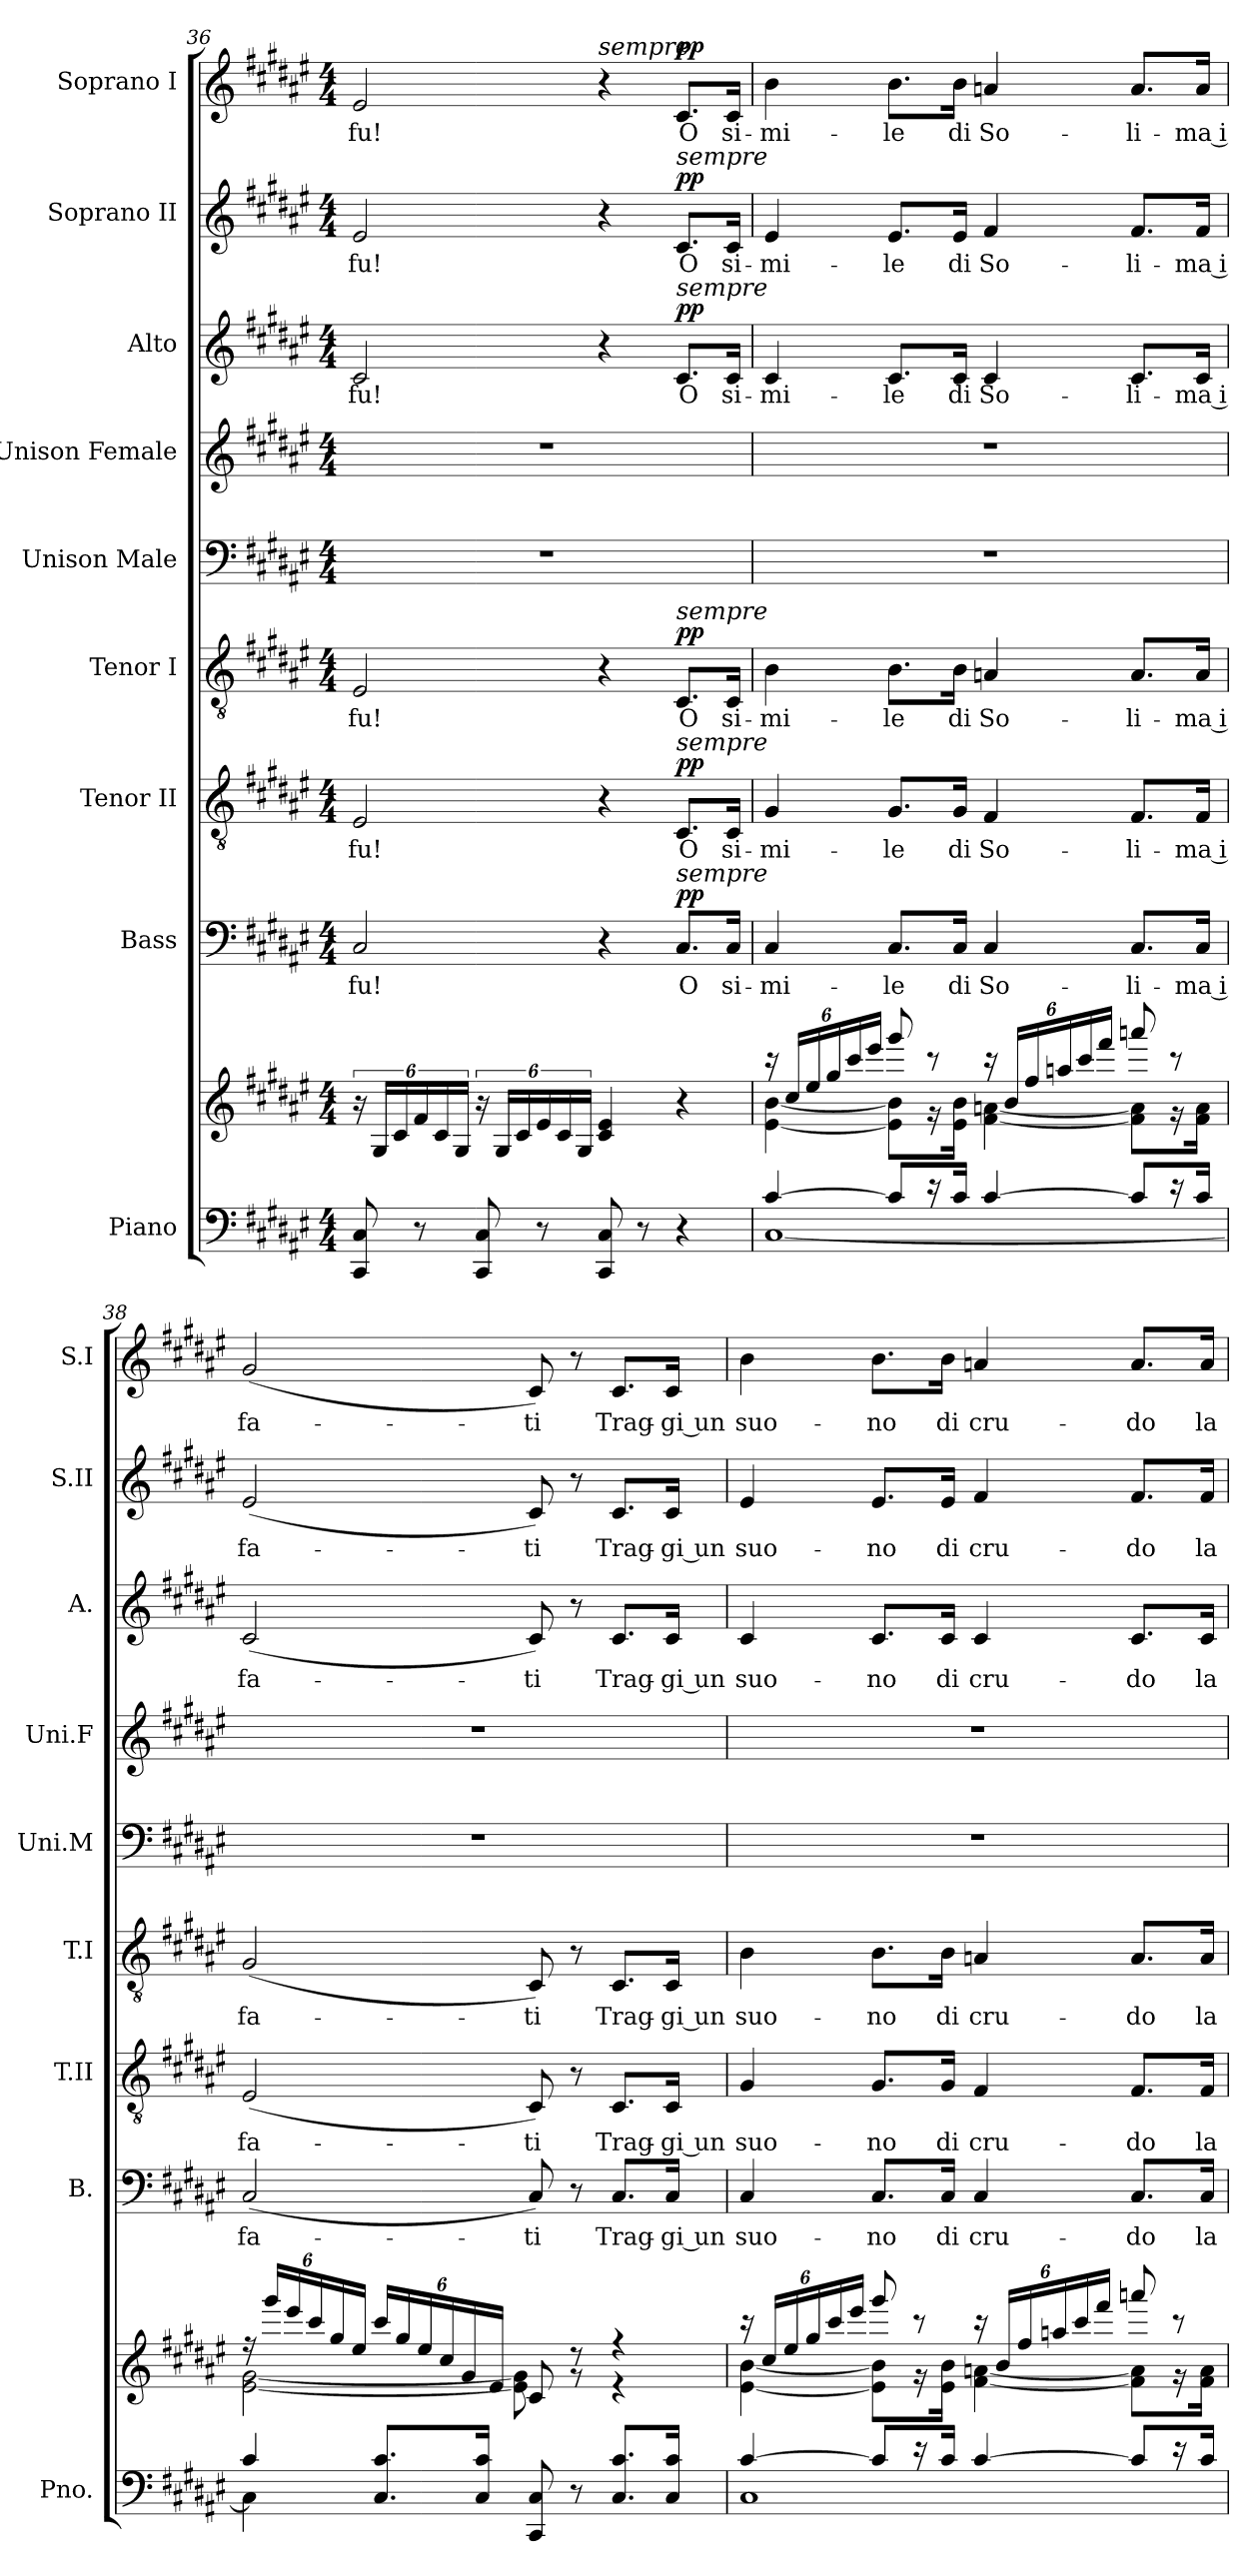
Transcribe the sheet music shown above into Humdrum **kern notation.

**kern	**kern	**kern	**text	**dynam	**kern	**text	**dynam	**kern	**text	**dynam	**kern	**kern	**kern	**text	**dynam	**kern	**text	**dynam	**kern	**text	**dynam
*part9	*part9	*part8	*part8	*part8	*part7	*part7	*part7	*part6	*part6	*part6	*part5	*part4	*part3	*part3	*part3	*part2	*part2	*part2	*part1	*part1	*part1
*staff10	*staff9	*staff8	*staff8	*staff8	*staff7	*staff7	*staff7	*staff6	*staff6	*staff6	*staff5	*staff4	*staff3	*staff3	*staff3	*staff2	*staff2	*staff2	*staff1	*staff1	*staff1
*I"Piano	*	*I"Bass	*	*	*I"Tenor II	*	*	*I"Tenor I	*	*	*I"Unison Male	*I"Unison Female	*I"Alto	*	*	*I"Soprano II	*	*	*I"Soprano I	*	*
*I'Pno.	*	*I'B.	*	*	*I'T.II	*	*	*I'T.I	*	*	*I'Uni.M	*I'Uni.F	*I'A.	*	*	*I'S.II	*	*	*I'S.I	*	*
!!LO:PB:g=z
*clefF4	*clefG2	*clefF4	*	*	*clefGv2	*	*	*clefGv2	*	*	*clefF4	*clefG2	*clefG2	*	*	*clefG2	*	*	*clefG2	*	*
*k[f#c#g#d#a#e#]	*k[f#c#g#d#a#e#]	*k[f#c#g#d#a#e#]	*	*	*k[f#c#g#d#a#e#]	*	*	*k[f#c#g#d#a#e#]	*	*	*k[f#c#g#d#a#e#]	*k[f#c#g#d#a#e#]	*k[f#c#g#d#a#e#]	*	*	*k[f#c#g#d#a#e#]	*	*	*k[f#c#g#d#a#e#]	*	*
*M4/4	*M4/4	*M4/4	*	*	*M4/4	*	*	*M4/4	*	*	*M4/4	*M4/4	*M4/4	*	*	*M4/4	*	*	*M4/4	*	*
=36	=36	=36	=36	=36	=36	=36	=36	=36	=36	=36	=36	=36	=36	=36	=36	=36	=36	=36	=36	=36	=36
!	!	!	!LO:LY:b	!	!	!LO:LY:b	!	!	!LO:LY:b	!	!	!	!	!LO:LY:b	!	!	!LO:LY:b	!	!	!LO:LY:b	!
8CC#/ 8C#/	24r	2C#/	fu!	.	2E#/	fu!	.	2E#/	fu!	.	1r	1r	2c#/	fu!	.	2e#/	fu!	.	2e#/	fu!	.
.	24G#/LL	.	.	.	.	.	.	.	.	.	.	.	.	.	.	.	.	.	.	.	.
.	24c#/	.	.	.	.	.	.	.	.	.	.	.	.	.	.	.	.	.	.	.	.
8r	24f#/	.	.	.	.	.	.	.	.	.	.	.	.	.	.	.	.	.	.	.	.
.	24c#/	.	.	.	.	.	.	.	.	.	.	.	.	.	.	.	.	.	.	.	.
.	24G#/JJ	.	.	.	.	.	.	.	.	.	.	.	.	.	.	.	.	.	.	.	.
8CC#/ 8C#/	24r	.	.	.	.	.	.	.	.	.	.	.	.	.	.	.	.	.	.	.	.
.	24G#/LL	.	.	.	.	.	.	.	.	.	.	.	.	.	.	.	.	.	.	.	.
.	24c#/	.	.	.	.	.	.	.	.	.	.	.	.	.	.	.	.	.	.	.	.
8r	24e#/	.	.	.	.	.	.	.	.	.	.	.	.	.	.	.	.	.	.	.	.
.	24c#/	.	.	.	.	.	.	.	.	.	.	.	.	.	.	.	.	.	.	.	.
.	24G#/JJ	.	.	.	.	.	.	.	.	.	.	.	.	.	.	.	.	.	.	.	.
!	!	!	!	!	!	!	!	!	!	!	!	!	!	!	!	!	!	!	!LO:TX:a:i:t=sempre	!	!
8CC#/ 8C#/	4c#/ 4e#/	4r	.	.	4r	.	.	4r	.	.	.	.	4r	.	.	4r	.	.	4r	.	.
8r	.	.	.	.	.	.	.	.	.	.	.	.	.	.	.	.	.	.	.	.	.
!	!	!	!	!	!	!	!	!	!	!	!	!	!	!	!	!LO:TX:a:i:t=sempre	!	!	!	!	!
!	!	!	!	!	!	!	!	!	!	!	!	!	!LO:TX:a:i:t=sempre	!	!	!	!	!	!	!	!
!	!	!	!	!	!	!	!	!LO:TX:a:i:t=sempre	!	!	!	!	!	!	!	!	!	!	!	!	!
!	!	!	!	!	!LO:TX:a:i:t=sempre	!	!	!	!	!	!	!	!	!	!	!	!	!	!	!	!
!	!	!LO:TX:a:i:t=sempre	!	!	!	!	!	!	!	!	!	!	!	!	!	!	!	!	!	!	!
!	!	!	!LO:LY:b	!LO:DY:a	!	!LO:LY:b	!LO:DY:a	!	!LO:LY:b	!LO:DY:a	!	!	!	!LO:LY:b	!LO:DY:a	!	!LO:LY:b	!LO:DY:a	!	!LO:LY:b	!LO:DY:a
4r	4r	8.C#/L	O	pp	8.C#/L	O	pp	8.C#/L	O	pp	.	.	8.c#/L	O	pp	8.c#/L	O	pp	8.c#/L	O	pp
!	!	!	!LO:LY:b	!	!	!LO:LY:b	!	!	!LO:LY:b	!	!	!	!	!LO:LY:b	!	!	!LO:LY:b	!	!	!LO:LY:b	!
.	.	16C#/Jk	si-	.	16C#/Jk	si-	.	16C#/Jk	si-	.	.	.	16c#/Jk	si-	.	16c#/Jk	si-	.	16c#/Jk	si-	.
=37	=37	=37	=37	=37	=37	=37	=37	=37	=37	=37	=37	=37	=37	=37	=37	=37	=37	=37	=37	=37	=37
*^	*	*	*	*	*	*	*	*	*	*	*	*	*	*	*	*	*	*	*	*	*
*	*	*Xbrackettup	*	*	*	*	*	*	*	*	*	*	*	*	*	*	*	*	*	*	*	*
*	*	*^	*	*	*	*	*	*	*	*	*	*	*	*	*	*	*	*	*	*	*	*
!	!	!	!	!	!LO:LY:b	!	!	!LO:LY:b	!	!	!LO:LY:b	!	!	!	!	!LO:LY:b	!	!	!LO:LY:b	!	!	!LO:LY:b	!
[4c#/	[1C#	24r	[4e#\ [4b\	4C#/	-mi-	.	4G#/	-mi-	.	4B\	-mi-	.	1r	1r	4c#/	-mi-	.	4e#/	-mi-	.	4b\	-mi-	.
.	.	24cc#/LL	.	.	.	.	.	.	.	.	.	.	.	.	.	.	.	.	.	.	.	.	.
.	.	24ee#/	.	.	.	.	.	.	.	.	.	.	.	.	.	.	.	.	.	.	.	.	.
.	.	24gg#/	.	.	.	.	.	.	.	.	.	.	.	.	.	.	.	.	.	.	.	.	.
.	.	24ccc#/	.	.	.	.	.	.	.	.	.	.	.	.	.	.	.	.	.	.	.	.	.
.	.	24eee#/JJ	.	.	.	.	.	.	.	.	.	.	.	.	.	.	.	.	.	.	.	.	.
!	!	!	!	!	!LO:LY:b	!	!	!LO:LY:b	!	!	!LO:LY:b	!	!	!	!	!LO:LY:b	!	!	!LO:LY:b	!	!	!LO:LY:b	!
8c#/L]	.	8ggg#/	8e#\] 8b\]L	8.C#/L	-le	.	8.G#/L	-le	.	8.B\L	-le	.	.	.	8.c#/L	-le	.	8.e#/L	-le	.	8.b\L	-le	.
16r	.	8r	16r	.	.	.	.	.	.	.	.	.	.	.	.	.	.	.	.	.	.	.	.
!	!	!	!	!	!LO:LY:b	!	!	!LO:LY:b	!	!	!LO:LY:b	!	!	!	!	!LO:LY:b	!	!	!LO:LY:b	!	!	!LO:LY:b	!
16c#/Jk	.	.	16e#\ 16b\Jk	16C#/Jk	di	.	16G#/Jk	di	.	16B\Jk	di	.	.	.	16c#/Jk	di	.	16e#/Jk	di	.	16b\Jk	di	.
!	!	!	!	!	!LO:LY:b	!	!	!LO:LY:b	!	!	!LO:LY:b	!	!	!	!	!LO:LY:b	!	!	!LO:LY:b	!	!	!LO:LY:b	!
[4c#/	.	24r	[4f#\ [4an\	4C#/	So-	.	4F#/	So-	.	4An/	So-	.	.	.	4c#/	So-	.	4f#/	So-	.	4an/	So-	.
.	.	24b/LL	.	.	.	.	.	.	.	.	.	.	.	.	.	.	.	.	.	.	.	.	.
.	.	24ff#/	.	.	.	.	.	.	.	.	.	.	.	.	.	.	.	.	.	.	.	.	.
.	.	24aan/	.	.	.	.	.	.	.	.	.	.	.	.	.	.	.	.	.	.	.	.	.
.	.	24ccc#/	.	.	.	.	.	.	.	.	.	.	.	.	.	.	.	.	.	.	.	.	.
.	.	24fff#/JJ	.	.	.	.	.	.	.	.	.	.	.	.	.	.	.	.	.	.	.	.	.
!	!	!	!	!	!LO:LY:b	!	!	!LO:LY:b	!	!	!LO:LY:b	!	!	!	!	!LO:LY:b	!	!	!LO:LY:b	!	!	!LO:LY:b	!
8c#/L]	.	8aaan/	8f#\] 8a\]L	8.C#/L	-li-	.	8.F#/L	-li-	.	8.A/L	-li-	.	.	.	8.c#/L	-li-	.	8.f#/L	-li-	.	8.a/L	-li-	.
16r	.	8r	16r	.	.	.	.	.	.	.	.	.	.	.	.	.	.	.	.	.	.	.	.
!	!	!	!	!	!LO:LY:b	!	!	!LO:LY:b	!	!	!LO:LY:b	!	!	!	!	!LO:LY:b	!	!	!LO:LY:b	!	!	!LO:LY:b	!
16c#/Jk	.	.	16f#\ 16a\Jk	16C#/Jk	ma i	.	16F#/Jk	ma i	.	16A/Jk	ma i	.	.	.	16c#/Jk	ma i	.	16f#/Jk	ma i	.	16a/Jk	ma i	.
!!LO:PB:g=z
=38	=38	=38	=38	=38	=38	=38	=38	=38	=38	=38	=38	=38	=38	=38	=38	=38	=38	=38	=38	=38	=38	=38	=38
!	!	!	!	!	!LO:LY:b	!	!	!LO:LY:b	!	!	!LO:LY:b	!	!	!	!	!LO:LY:b	!	!	!LO:LY:b	!	!	!LO:LY:b	!
4c#/	4C#\]	24r	[2e#\ [2g#\	(<2C#/	fa-	.	(<2E#/	fa-	.	(<2G#/	fa-	.	1r	1r	(<2c#/	fa-	.	(<2e#/	fa-	.	(<2g#/	fa-	.
.	.	24ggg#/LL	.	.	.	.	.	.	.	.	.	.	.	.	.	.	.	.	.	.	.	.	.
.	.	24eee#/	.	.	.	.	.	.	.	.	.	.	.	.	.	.	.	.	.	.	.	.	.
.	.	24ccc#/	.	.	.	.	.	.	.	.	.	.	.	.	.	.	.	.	.	.	.	.	.
.	.	24gg#/	.	.	.	.	.	.	.	.	.	.	.	.	.	.	.	.	.	.	.	.	.
.	.	24ee#/JJ	.	.	.	.	.	.	.	.	.	.	.	.	.	.	.	.	.	.	.	.	.
8.C#/ 8.c#/L	2.ryy	24ccc#/LL	.	.	.	.	.	.	.	.	.	.	.	.	.	.	.	.	.	.	.	.	.
.	.	24gg#/	.	.	.	.	.	.	.	.	.	.	.	.	.	.	.	.	.	.	.	.	.
.	.	24ee#/	.	.	.	.	.	.	.	.	.	.	.	.	.	.	.	.	.	.	.	.	.
.	.	24cc#/	.	.	.	.	.	.	.	.	.	.	.	.	.	.	.	.	.	.	.	.	.
.	.	24g#/	.	.	.	.	.	.	.	.	.	.	.	.	.	.	.	.	.	.	.	.	.
16C#/ 16c#/Jk	.	.	.	.	.	.	.	.	.	.	.	.	.	.	.	.	.	.	.	.	.	.	.
.	.	24e#/JJ	.	.	.	.	.	.	.	.	.	.	.	.	.	.	.	.	.	.	.	.	.
!	!	!	!	!	!LO:LY:b	!	!	!LO:LY:b	!	!	!LO:LY:b	!	!	!	!	!LO:LY:b	!	!	!LO:LY:b	!	!	!LO:LY:b	!
8CC#/ 8C#/	.	8c#/	8e#\] 8g#\]	8C#/)	-ti	.	8C#/)	-ti	.	8C#/)	-ti	.	.	.	8c#/)	-ti	.	8c#/)	-ti	.	8c#/)	-ti	.
8r	.	8r	8r	8r	.	.	8r	.	.	8r	.	.	.	.	8r	.	.	8r	.	.	8r	.	.
!	!	!	!	!	!LO:LY:b	!	!	!LO:LY:b	!	!	!LO:LY:b	!	!	!	!	!LO:LY:b	!	!	!LO:LY:b	!	!	!LO:LY:b	!
8.C#/ 8.c#/L	.	4r	4r	8.C#/L	Trag-	.	8.C#/L	Trag-	.	8.C#/L	Trag-	.	.	.	8.c#/L	Trag-	.	8.c#/L	Trag-	.	8.c#/L	Trag-	.
!	!	!	!	!	!LO:LY:b	!	!	!LO:LY:b	!	!	!LO:LY:b	!	!	!	!	!LO:LY:b	!	!	!LO:LY:b	!	!	!LO:LY:b	!
16C#/ 16c#/Jk	.	.	.	16C#/Jk	gi un	.	16C#/Jk	gi un	.	16C#/Jk	gi un	.	.	.	16c#/Jk	gi un	.	16c#/Jk	gi un	.	16c#/Jk	gi un	.
=39	=39	=39	=39	=39	=39	=39	=39	=39	=39	=39	=39	=39	=39	=39	=39	=39	=39	=39	=39	=39	=39	=39	=39
!	!	!	!	!	!LO:LY:b	!	!	!LO:LY:b	!	!	!LO:LY:b	!	!	!	!	!LO:LY:b	!	!	!LO:LY:b	!	!	!LO:LY:b	!
[4c#/	1C#	24r	[4e#\ [4b\	4C#/	suo-	.	4G#/	suo-	.	4B\	suo-	.	1r	1r	4c#/	suo-	.	4e#/	suo-	.	4b\	suo-	.
.	.	24cc#/LL	.	.	.	.	.	.	.	.	.	.	.	.	.	.	.	.	.	.	.	.	.
.	.	24ee#/	.	.	.	.	.	.	.	.	.	.	.	.	.	.	.	.	.	.	.	.	.
.	.	24gg#/	.	.	.	.	.	.	.	.	.	.	.	.	.	.	.	.	.	.	.	.	.
.	.	24ccc#/	.	.	.	.	.	.	.	.	.	.	.	.	.	.	.	.	.	.	.	.	.
.	.	24eee#/JJ	.	.	.	.	.	.	.	.	.	.	.	.	.	.	.	.	.	.	.	.	.
!	!	!	!	!	!LO:LY:b	!	!	!LO:LY:b	!	!	!LO:LY:b	!	!	!	!	!LO:LY:b	!	!	!LO:LY:b	!	!	!LO:LY:b	!
8c#/L]	.	8ggg#/	8e#\] 8b\]L	8.C#/L	-no	.	8.G#/L	-no	.	8.B\L	-no	.	.	.	8.c#/L	-no	.	8.e#/L	-no	.	8.b\L	-no	.
16r	.	8r	16r	.	.	.	.	.	.	.	.	.	.	.	.	.	.	.	.	.	.	.	.
!	!	!	!	!	!LO:LY:b	!	!	!LO:LY:b	!	!	!LO:LY:b	!	!	!	!	!LO:LY:b	!	!	!LO:LY:b	!	!	!LO:LY:b	!
16c#/Jk	.	.	16e#\ 16b\Jk	16C#/Jk	di	.	16G#/Jk	di	.	16B\Jk	di	.	.	.	16c#/Jk	di	.	16e#/Jk	di	.	16b\Jk	di	.
!	!	!	!	!	!LO:LY:b	!	!	!LO:LY:b	!	!	!LO:LY:b	!	!	!	!	!LO:LY:b	!	!	!LO:LY:b	!	!	!LO:LY:b	!
[4c#/	.	24r	[4f#\ [4an\	4C#/	cru-	.	4F#/	cru-	.	4An/	cru-	.	.	.	4c#/	cru-	.	4f#/	cru-	.	4an/	cru-	.
.	.	24b/LL	.	.	.	.	.	.	.	.	.	.	.	.	.	.	.	.	.	.	.	.	.
.	.	24ff#/	.	.	.	.	.	.	.	.	.	.	.	.	.	.	.	.	.	.	.	.	.
.	.	24aan/	.	.	.	.	.	.	.	.	.	.	.	.	.	.	.	.	.	.	.	.	.
.	.	24ccc#/	.	.	.	.	.	.	.	.	.	.	.	.	.	.	.	.	.	.	.	.	.
.	.	24fff#/JJ	.	.	.	.	.	.	.	.	.	.	.	.	.	.	.	.	.	.	.	.	.
!	!	!	!	!	!LO:LY:b	!	!	!LO:LY:b	!	!	!LO:LY:b	!	!	!	!	!LO:LY:b	!	!	!LO:LY:b	!	!	!LO:LY:b	!
8c#/L]	.	8aaan/	8f#\] 8a\]L	8.C#/L	-do	.	8.F#/L	-do	.	8.A/L	-do	.	.	.	8.c#/L	-do	.	8.f#/L	-do	.	8.a/L	-do	.
16r	.	8r	16r	.	.	.	.	.	.	.	.	.	.	.	.	.	.	.	.	.	.	.	.
!	!	!	!	!	!LO:LY:b	!	!	!LO:LY:b	!	!	!LO:LY:b	!	!	!	!	!LO:LY:b	!	!	!LO:LY:b	!	!	!LO:LY:b	!
16c#/Jk	.	.	16f#\ 16a\Jk	16C#/Jk	la-	.	16F#/Jk	la-	.	16A/Jk	la-	.	.	.	16c#/Jk	la-	.	16f#/Jk	la-	.	16a/Jk	la-	.
*v	*v	*	*	*	*	*	*	*	*	*	*	*	*	*	*	*	*	*	*	*	*	*	*
*	*v	*v	*	*	*	*	*	*	*	*	*	*	*	*	*	*	*	*	*	*	*	*
=	=	=	=	=	=	=	=	=	=	=	=	=	=	=	=	=	=	=	=	=	=
*-	*-	*-	*-	*-	*-	*-	*-	*-	*-	*-	*-	*-	*-	*-	*-	*-	*-	*-	*-	*-	*-
